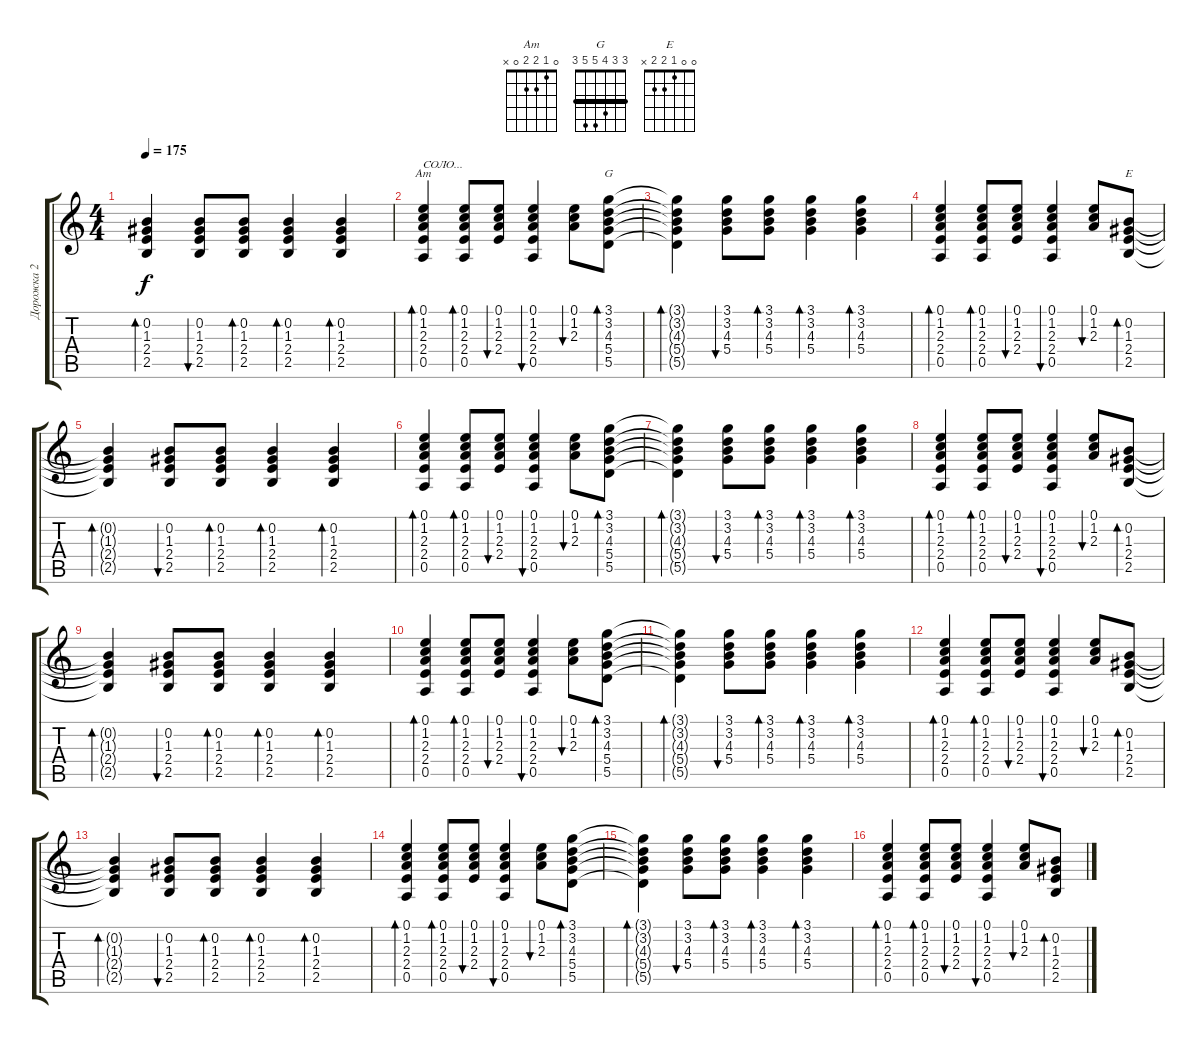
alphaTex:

\track ("Дорожка 2" "Дорожка 2") {instrument acousticguitarsteel}
\staff {score tabs}
\tuning (E4 B3 G3 D3 A2 E2) {hide}
\chord ("Am" 0 1 2 2 0 x)
\chord ("G" 3 3 4 5 5 3) {barre 3}
\chord ("E" 0 0 1 2 2 x)
\ts (4 4)
\tempo 175
\clef g2
\ks c
(0.2{t} 1.3{t} 2.4{t} 2.5{t}).4{bd 60 dy f} (0.2 1.3 2.4 2.5).8{bu 60} (0.2 1.3 2.4 2.5).8{bd 60} (0.2 1.3 2.4 2.5).4{bd 60} (0.2 1.3 2.4 2.5).4{bd 60} |
(0.1 1.2 2.3 2.4 0.5).4{bd 60 ch "Am" txt "СОЛО..."} (0.1 1.2 2.3 2.4 0.5).8{bd 60} (0.1 1.2 2.3 2.4).8{bu 60} (0.1 1.2 2.3 2.4 0.5).4{bu 60} (0.1 1.2 2.3).8{bu 60} (3.1 3.2 4.3 5.4 5.5).8{bd 60 ch "G"} |
(3.1{t} 3.2{t} 4.3{t} 5.4{t} 5.5{t}).4{bd 60} (3.1 3.2 4.3 5.4).8{bu 60} (3.1 3.2 4.3 5.4).8{bd 60} (3.1 3.2 4.3 5.4).4{bd 60} (3.1 3.2 4.3 5.4).4{bd 60} |
(0.1 1.2 2.3 2.4 0.5).4{bd 60} (0.1 1.2 2.3 2.4 0.5).8{bd 60} (0.1 1.2 2.3 2.4).8{bu 60} (0.1 1.2 2.3 2.4 0.5).4{bu 60} (0.1 1.2 2.3).8{bu 60} (0.2 1.3 2.4 2.5).8{bd 60 ch "E"} |
(0.2{t} 1.3{t} 2.4{t} 2.5{t}).4{bd 60} (0.2 1.3 2.4 2.5).8{bu 60} (0.2 1.3 2.4 2.5).8{bd 60} (0.2 1.3 2.4 2.5).4{bd 60} (0.2 1.3 2.4 2.5).4{bd 60} |
(0.1 1.2 2.3 2.4 0.5).4{bd 60} (0.1 1.2 2.3 2.4 0.5).8{bd 60} (0.1 1.2 2.3 2.4).8{bu 60} (0.1 1.2 2.3 2.4 0.5).4{bu 60} (0.1 1.2 2.3).8{bu 60} (3.1 3.2 4.3 5.4 5.5).8{bd 60} |
(3.1{t} 3.2{t} 4.3{t} 5.4{t} 5.5{t}).4{bd 60} (3.1 3.2 4.3 5.4).8{bu 60} (3.1 3.2 4.3 5.4).8{bd 60} (3.1 3.2 4.3 5.4).4{bd 60} (3.1 3.2 4.3 5.4).4{bd 60} |
(0.1 1.2 2.3 2.4 0.5).4{bd 60} (0.1 1.2 2.3 2.4 0.5).8{bd 60} (0.1 1.2 2.3 2.4).8{bu 60} (0.1 1.2 2.3 2.4 0.5).4{bu 60} (0.1 1.2 2.3).8{bu 60} (0.2 1.3 2.4 2.5).8{bd 60} |
(0.2{t} 1.3{t} 2.4{t} 2.5{t}).4{bd 60} (0.2 1.3 2.4 2.5).8{bu 60} (0.2 1.3 2.4 2.5).8{bd 60} (0.2 1.3 2.4 2.5).4{bd 60} (0.2 1.3 2.4 2.5).4{bd 60} |
(0.1 1.2 2.3 2.4 0.5).4{bd 60} (0.1 1.2 2.3 2.4 0.5).8{bd 60} (0.1 1.2 2.3 2.4).8{bu 60} (0.1 1.2 2.3 2.4 0.5).4{bu 60} (0.1 1.2 2.3).8{bu 60} (3.1 3.2 4.3 5.4 5.5).8{bd 60} |
(3.1{t} 3.2{t} 4.3{t} 5.4{t} 5.5{t}).4{bd 60} (3.1 3.2 4.3 5.4).8{bu 60} (3.1 3.2 4.3 5.4).8{bd 60} (3.1 3.2 4.3 5.4).4{bd 60} (3.1 3.2 4.3 5.4).4{bd 60} |
(0.1 1.2 2.3 2.4 0.5).4{bd 60} (0.1 1.2 2.3 2.4 0.5).8{bd 60} (0.1 1.2 2.3 2.4).8{bu 60} (0.1 1.2 2.3 2.4 0.5).4{bu 60} (0.1 1.2 2.3).8{bu 60} (0.2 1.3 2.4 2.5).8{bd 60} |
(0.2{t} 1.3{t} 2.4{t} 2.5{t}).4{bd 60} (0.2 1.3 2.4 2.5).8{bu 60} (0.2 1.3 2.4 2.5).8{bd 60} (0.2 1.3 2.4 2.5).4{bd 60} (0.2 1.3 2.4 2.5).4{bd 60} |
(0.1 1.2 2.3 2.4 0.5).4{bd 60} (0.1 1.2 2.3 2.4 0.5).8{bd 60} (0.1 1.2 2.3 2.4).8{bu 60} (0.1 1.2 2.3 2.4 0.5).4{bu 60} (0.1 1.2 2.3).8{bu 60} (3.1 3.2 4.3 5.4 5.5).8{bd 60} |
(3.1{t} 3.2{t} 4.3{t} 5.4{t} 5.5{t}).4{bd 60} (3.1 3.2 4.3 5.4).8{bu 60} (3.1 3.2 4.3 5.4).8{bd 60} (3.1 3.2 4.3 5.4).4{bd 60} (3.1 3.2 4.3 5.4).4{bd 60} |
(0.1 1.2 2.3 2.4 0.5).4{bd 60} (0.1 1.2 2.3 2.4 0.5).8{bd 60} (0.1 1.2 2.3 2.4).8{bu 60} (0.1 1.2 2.3 2.4 0.5).4{bu 60} (0.1 1.2 2.3).8{bu 60} (0.2 1.3 2.4 2.5).8{bd 60}
